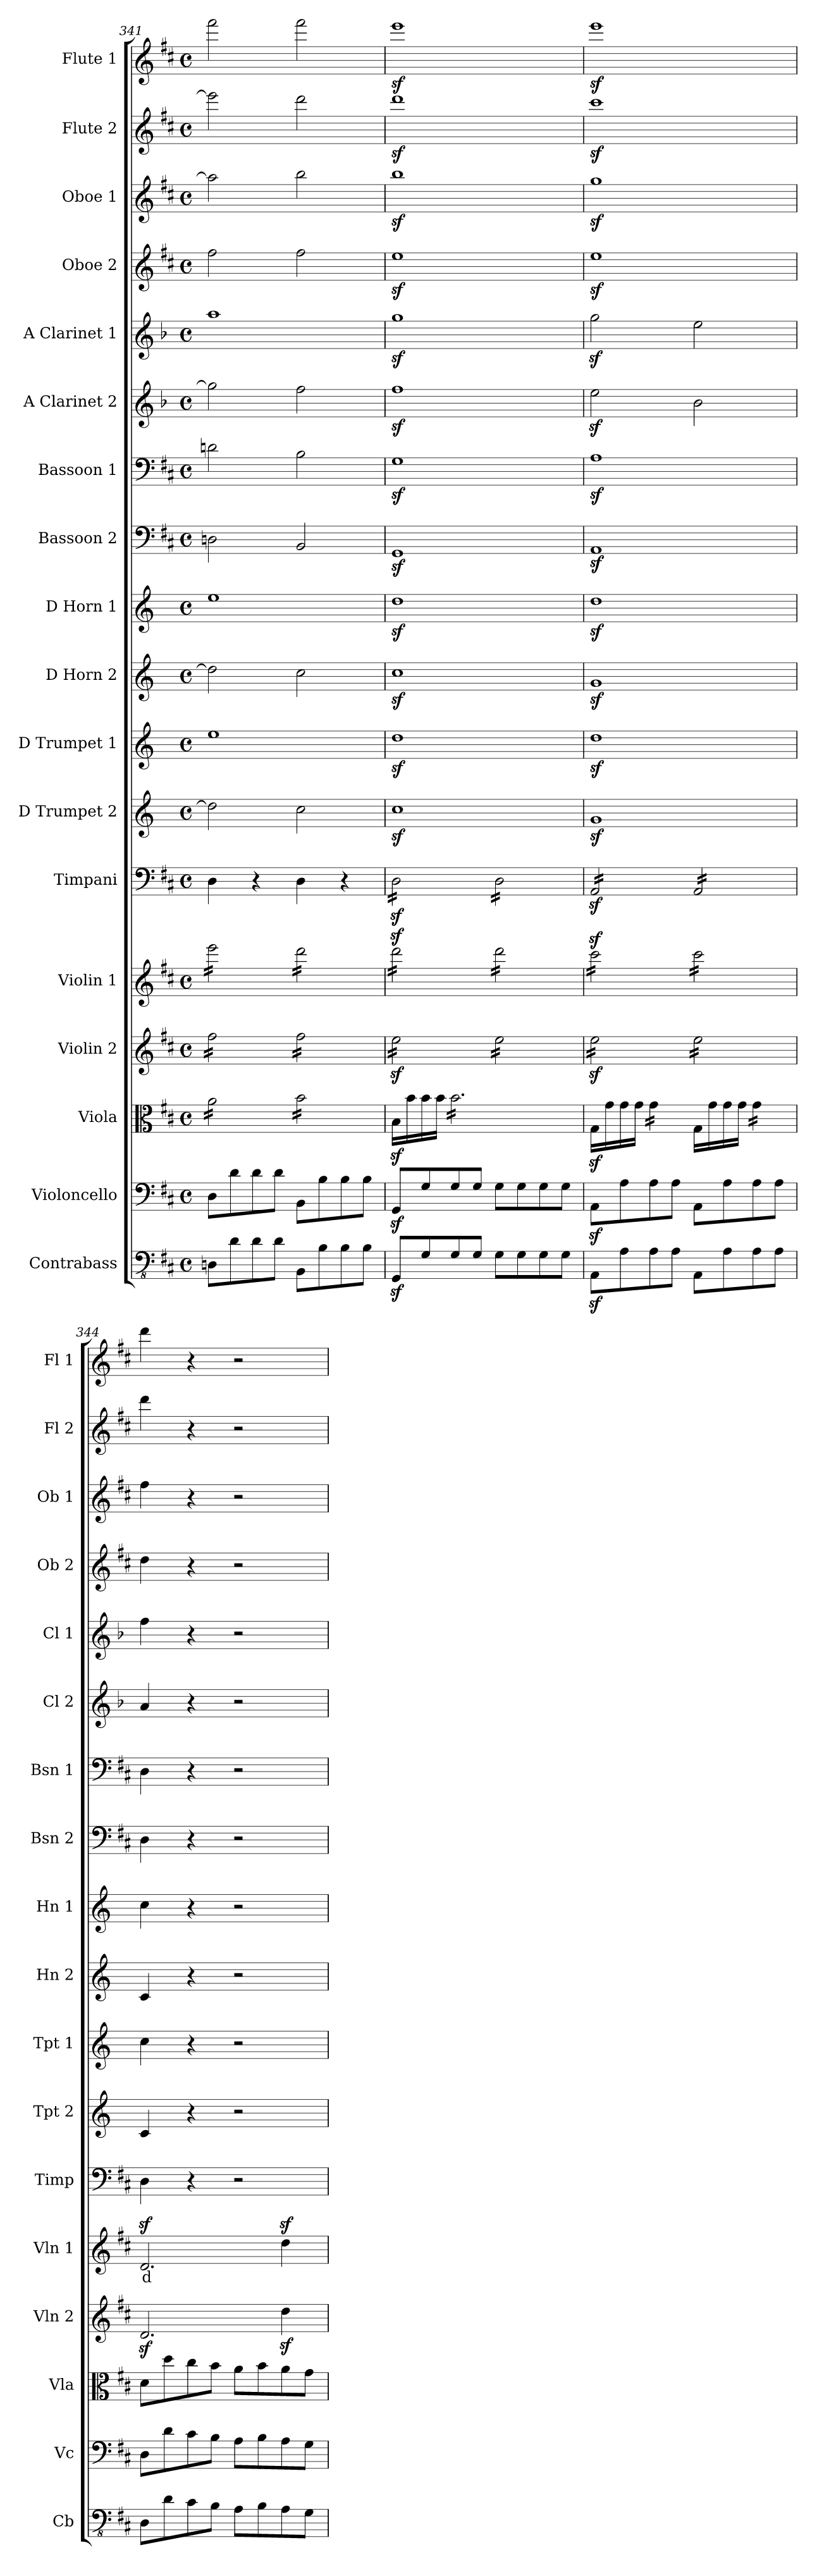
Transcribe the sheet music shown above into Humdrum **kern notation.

**kern	**kern	**kern	**kern	**kern	**text	**kern	**kern	**kern	**kern	**kern	**kern	**kern	**kern	**kern	**kern	**kern	**kern	**kern
*part18	*part17	*part16	*part15	*part14	*part14	*part13	*part12	*part11	*part10	*part9	*part8	*part7	*part6	*part5	*part4	*part3	*part2	*part1
*staff18	*staff17	*staff16	*staff15	*staff14	*staff14	*staff13	*staff12	*staff11	*staff10	*staff9	*staff8	*staff7	*staff6	*staff5	*staff4	*staff3	*staff2	*staff1
*I"Contrabass	*I"Violoncello	*I"Viola	*I"Violin 2	*I"Violin 1	*	*I"Timpani	*I"D Trumpet 2	*I"D Trumpet 1	*I"D Horn 2	*I"D Horn 1	*I"Bassoon 2	*I"Bassoon 1	*I"A Clarinet 2	*I"A Clarinet 1	*I"Oboe 2	*I"Oboe 1	*I"Flute 2	*I"Flute 1
*I'Cb	*I'Vc	*I'Vla	*I'Vln 2	*I'Vln 1	*	*I'Timp	*I'Tpt 2	*I'Tpt 1	*I'Hn 2	*I'Hn 1	*I'Bsn 2	*I'Bsn 1	*I'Cl 2	*I'Cl 1	*I'Ob 2	*I'Ob 1	*I'Fl 2	*I'Fl 1
!!LO:PB:g=z
*clefFv4	*clefF4	*clefC3	*clefG2	*clefG2	*	*clefF4	*clefG2	*clefG2	*clefG2	*clefG2	*clefF4	*clefF4	*clefG2	*clefG2	*clefG2	*clefG2	*clefG2	*clefG2
*	*	*	*	*	*	*	*ITrd-1c-2	*ITrd-1c-2	*ITrd6c10	*ITrd6c10	*	*	*ITrd2c3	*ITrd2c3	*	*	*	*
*k[f#c#]	*k[f#c#]	*k[f#c#]	*k[f#c#]	*k[f#c#]	*	*k[f#c#]	*k[f#c#]	*k[f#c#]	*k[f#c#]	*k[f#c#]	*k[f#c#]	*k[f#c#]	*k[f#c#]	*k[f#c#]	*k[f#c#]	*k[f#c#]	*k[f#c#]	*k[f#c#]
*M4/4	*M4/4	*M4/4	*M4/4	*M4/4	*	*M4/4	*M4/4	*M4/4	*M4/4	*M4/4	*M4/4	*M4/4	*M4/4	*M4/4	*M4/4	*M4/4	*M4/4	*M4/4
*met(c)	*met(c)	*met(c)	*met(c)	*met(c)	*	*met(c)	*met(c)	*met(c)	*met(c)	*met(c)	*met(c)	*met(c)	*met(c)	*met(c)	*met(c)	*met(c)	*met(c)	*met(c)
=341	=341	=341	=341	=341	=341	=341	=341	=341	=341	=341	=341	=341	=341	=341	=341	=341	=341	=341
*	*	*tremolo	*	*	*	*	*	*	*	*	*	*	*	*	*	*	*	*
*	*	*	*tremolo	*	*	*	*	*	*	*	*	*	*	*	*	*	*	*
*	*	*	*	*tremolo	*	*	*	*	*	*	*	*	*	*	*	*	*	*
8DDn\L	8D\L	16a\LL	16ff#\LL	16eee\LL	.	4D\	2ee\]	1ff#	2e\]	1f#	2Dn\	2dn\	2ee\]	1ff#	2ff#\	2aa\]	2eee\]	2fff#\
.	.	16a\	16ff#\	16eee\	.	.	.	.	.	.	.	.	.	.	.	.	.	.
8D\	8d\	16a\	16ff#\	16eee\	.	.	.	.	.	.	.	.	.	.	.	.	.	.
.	.	16a\	16ff#\	16eee\	.	.	.	.	.	.	.	.	.	.	.	.	.	.
8D\	8d\	16a\	16ff#\	16eee\	.	4r	.	.	.	.	.	.	.	.	.	.	.	.
.	.	16a\	16ff#\	16eee\	.	.	.	.	.	.	.	.	.	.	.	.	.	.
8D\J	8d\J	16a\	16ff#\	16eee\	.	.	.	.	.	.	.	.	.	.	.	.	.	.
.	.	16a\JJ	16ff#\JJ	16eee\JJ	.	.	.	.	.	.	.	.	.	.	.	.	.	.
8BBB\L	8BB\L	16b\LL	16ff#\LL	16ddd\LL	.	4D\	2dd\	.	2d\	.	2BB/	2B\	2dd\	.	2ff#\	2bb\	2ddd\	2fff#\
.	.	16b\	16ff#\	16ddd\	.	.	.	.	.	.	.	.	.	.	.	.	.	.
8BB\	8B\	16b\	16ff#\	16ddd\	.	.	.	.	.	.	.	.	.	.	.	.	.	.
.	.	16b\	16ff#\	16ddd\	.	.	.	.	.	.	.	.	.	.	.	.	.	.
8BB\	8B\	16b\	16ff#\	16ddd\	.	4r	.	.	.	.	.	.	.	.	.	.	.	.
.	.	16b\	16ff#\	16ddd\	.	.	.	.	.	.	.	.	.	.	.	.	.	.
8BB\J	8B\J	16b\	16ff#\	16ddd\	.	.	.	.	.	.	.	.	.	.	.	.	.	.
.	.	16b\JJ	16ff#\JJ	16ddd\JJ	.	.	.	.	.	.	.	.	.	.	.	.	.	.
*	*	*Xtremolo	*	*	*	*	*	*	*	*	*	*	*	*	*	*	*	*
=342	=342	=342	=342	=342	=342	=342	=342	=342	=342	=342	=342	=342	=342	=342	=342	=342	=342	=342
*	*	*	*	*	*	*tremolo	*	*	*	*	*	*	*	*	*	*	*	*
8GGGz</L	8GGz</L	16Bz<\LL	16eez<\LL	16dddz<\LL	.	16Dz<\LL	1ddz<	1eez<	1dz<	1ez<	1GGz<	1Gz<	1ddz<	1eez<	1eez<	1bbz<	1dddz<	1eeez<
.	.	16b\	16eez<\	16dddz<\	.	16Dz<\	.	.	.	.	.	.	.	.	.	.	.	.
8GG/	8G/	16b\	16eez<\	16dddz<\	.	16Dz<\	.	.	.	.	.	.	.	.	.	.	.	.
.	.	16b\JJ	16eez<\	16dddz<\	.	16Dz<\	.	.	.	.	.	.	.	.	.	.	.	.
*	*	*tremolo	*	*	*	*	*	*	*	*	*	*	*	*	*	*	*	*
8GG/	8G/	16b\LL	16eez<\	16dddz<\	.	16Dz<\	.	.	.	.	.	.	.	.	.	.	.	.
.	.	16b\	16eez<\	16dddz<\	.	16Dz<\	.	.	.	.	.	.	.	.	.	.	.	.
8GG/J	8G/J	16b\	16eez<\	16dddz<\	.	16Dz<\	.	.	.	.	.	.	.	.	.	.	.	.
.	.	16b\	16eez<\JJ	16dddz<\JJ	.	16Dz<\JJ	.	.	.	.	.	.	.	.	.	.	.	.
8GG\L	8G\L	16b\	16ee\LL	16ddd\LL	.	16D\LL	.	.	.	.	.	.	.	.	.	.	.	.
.	.	16b\	16ee\	16ddd\	.	16D\	.	.	.	.	.	.	.	.	.	.	.	.
8GG\	8G\	16b\	16ee\	16ddd\	.	16D\	.	.	.	.	.	.	.	.	.	.	.	.
.	.	16b\	16ee\	16ddd\	.	16D\	.	.	.	.	.	.	.	.	.	.	.	.
8GG\	8G\	16b\	16ee\	16ddd\	.	16D\	.	.	.	.	.	.	.	.	.	.	.	.
.	.	16b\	16ee\	16ddd\	.	16D\	.	.	.	.	.	.	.	.	.	.	.	.
8GG\J	8G\J	16b\	16ee\	16ddd\	.	16D\	.	.	.	.	.	.	.	.	.	.	.	.
.	.	16b\JJ	16ee\JJ	16ddd\JJ	.	16D\JJ	.	.	.	.	.	.	.	.	.	.	.	.
*	*	*Xtremolo	*	*	*	*	*	*	*	*	*	*	*	*	*	*	*	*
=343	=343	=343	=343	=343	=343	=343	=343	=343	=343	=343	=343	=343	=343	=343	=343	=343	=343	=343
8AAAz<\L	8AAz<\L	16Gz<\LL	16eez<\LL	16ccc#z<\LL	.	16AAz</LL	1az<	1eez<	1Az<	1ez<	1AAz<	1Az<	2cc#z<\	2eez<\	1eez<	1ggz<	1ccc#z<	1eeez<
.	.	16g\	16eez<\	16ccc#z<\	.	16AAz</	.	.	.	.	.	.	.	.	.	.	.	.
8AA\	8A\	16g\	16eez<\	16ccc#z<\	.	16AAz</	.	.	.	.	.	.	.	.	.	.	.	.
.	.	16g\JJ	16eez<\	16ccc#z<\	.	16AAz</	.	.	.	.	.	.	.	.	.	.	.	.
*	*	*tremolo	*	*	*	*	*	*	*	*	*	*	*	*	*	*	*	*
8AA\	8A\	16g\LL	16eez<\	16ccc#z<\	.	16AAz</	.	.	.	.	.	.	.	.	.	.	.	.
.	.	16g\	16eez<\	16ccc#z<\	.	16AAz</	.	.	.	.	.	.	.	.	.	.	.	.
8AA\J	8A\J	16g\	16eez<\	16ccc#z<\	.	16AAz</	.	.	.	.	.	.	.	.	.	.	.	.
.	.	16g\JJ	16eez<\JJ	16ccc#z<\JJ	.	16AAz</JJ	.	.	.	.	.	.	.	.	.	.	.	.
*	*	*Xtremolo	*	*	*	*	*	*	*	*	*	*	*	*	*	*	*	*
8AAA\L	8AA\L	16G\LL	16ee\LL	16ccc#\LL	.	16AA/LL	.	.	.	.	.	.	2g\	2cc#\	.	.	.	.
.	.	16g\	16ee\	16ccc#\	.	16AA/	.	.	.	.	.	.	.	.	.	.	.	.
8AA\	8A\	16g\	16ee\	16ccc#\	.	16AA/	.	.	.	.	.	.	.	.	.	.	.	.
.	.	16g\JJ	16ee\	16ccc#\	.	16AA/	.	.	.	.	.	.	.	.	.	.	.	.
*	*	*tremolo	*	*	*	*	*	*	*	*	*	*	*	*	*	*	*	*
8AA\	8A\	16g\LL	16ee\	16ccc#\	.	16AA/	.	.	.	.	.	.	.	.	.	.	.	.
.	.	16g\	16ee\	16ccc#\	.	16AA/	.	.	.	.	.	.	.	.	.	.	.	.
8AA\J	8A\J	16g\	16ee\	16ccc#\	.	16AA/	.	.	.	.	.	.	.	.	.	.	.	.
.	.	16g\JJ	16ee\JJ	16ccc#\JJ	.	16AA/JJ	.	.	.	.	.	.	.	.	.	.	.	.
*	*	*	*	*	*	*Xtremolo	*	*	*	*	*	*	*	*	*	*	*	*
*	*	*	*	*Xtremolo	*	*	*	*	*	*	*	*	*	*	*	*	*	*
*	*	*	*Xtremolo	*	*	*	*	*	*	*	*	*	*	*	*	*	*	*
*	*	*Xtremolo	*	*	*	*	*	*	*	*	*	*	*	*	*	*	*	*
=344	=344	=344	=344	=344	=344	=344	=344	=344	=344	=344	=344	=344	=344	=344	=344	=344	=344	=344
!	!	!	!	!	!LO:LY:b:color=#FF0000	!	!	!	!	!	!	!	!	!	!	!	!	!
8DD\L	8D\L	8d\L	2.dz</	2.dz</	d	4D\	4d/	4dd\	4D/	4d\	4D\	4D\	4f#/	4dd\	4dd\	4ff#\	4ddd\	4ddd\
8D\	8d\	8dd\	.	.	.	.	.	.	.	.	.	.	.	.	.	.	.	.
8C#\	8c#\	8cc#\	.	.	.	4r	4r	4r	4r	4r	4r	4r	4r	4r	4r	4r	4r	4r
8BB\J	8B\J	8b\J	.	.	.	.	.	.	.	.	.	.	.	.	.	.	.	.
8AA\L	8A\L	8a\L	.	.	.	2r	2r	2r	2r	2r	2r	2r	2r	2r	2r	2r	2r	2r
8BB\	8B\	8b\	.	.	.	.	.	.	.	.	.	.	.	.	.	.	.	.
8AA\	8A\	8a\	4ddz<\	4ddz<\	.	.	.	.	.	.	.	.	.	.	.	.	.	.
8GG\J	8G\J	8g\J	.	.	.	.	.	.	.	.	.	.	.	.	.	.	.	.
=	=	=	=	=	=	=	=	=	=	=	=	=	=	=	=	=	=	=
*-	*-	*-	*-	*-	*-	*-	*-	*-	*-	*-	*-	*-	*-	*-	*-	*-	*-	*-
